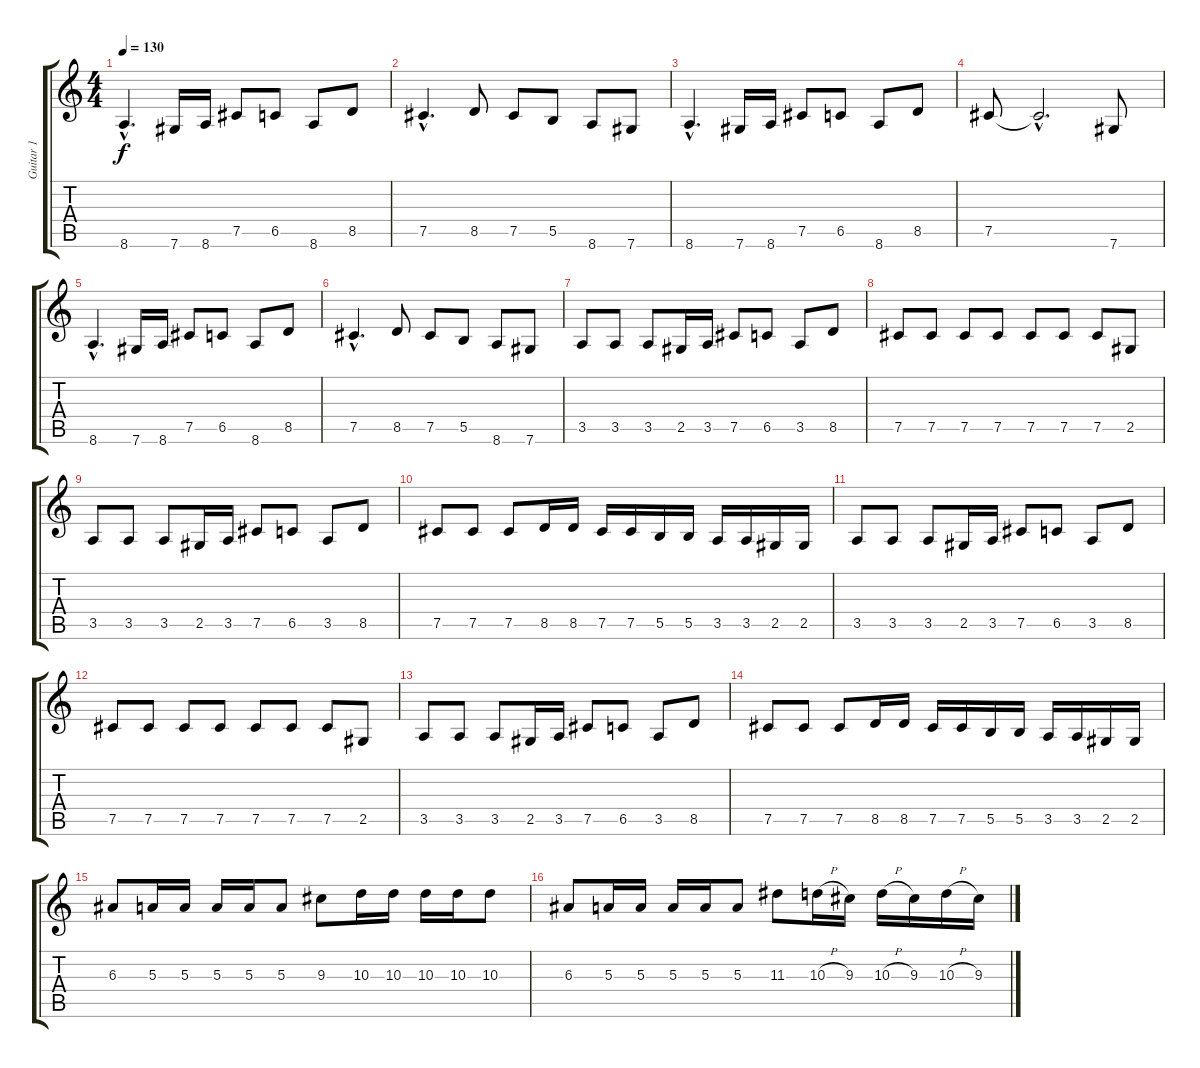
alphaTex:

\track ("Guitar 1" "Guitar 1") {instrument distortionguitar}
\staff {score tabs}
\tuning (Db4 Ab3 E3 B2 Gb2 Db2) {hide}
\ts (4 4)
\tempo 130
\clef g2
\ks c
8.6{hac}.4{d dy f} 7.6.16 8.6.16 7.5.8 6.5.8 8.6.8 8.5.8 |
7.5{hac}.4{d} 8.5.8 7.5.8 5.5.8 8.6.8 7.6.8 |
8.6{hac}.4{d} 7.6.16 8.6.16 7.5.8 6.5.8 8.6.8 8.5.8 |
7.5.8 7.5{hac t}.2{d} 7.6.8 |
8.6{hac}.4{d} 7.6.16 8.6.16 7.5.8 6.5.8 8.6.8 8.5.8 |
7.5{hac}.4{d} 8.5.8 7.5.8 5.5.8 8.6.8 7.6.8 |
3.5.8 3.5.8 3.5.8 2.5.16 3.5.16 7.5.8 6.5.8 3.5.8 8.5.8 |
7.5.8 7.5.8 7.5.8 7.5.8 7.5.8 7.5.8 7.5.8 2.5.8 |
3.5.8 3.5.8 3.5.8 2.5.16 3.5.16 7.5.8 6.5.8 3.5.8 8.5.8 |
7.5.8 7.5.8 7.5.8 8.5.16 8.5.16 7.5.16 7.5.16 5.5.16 5.5.16 3.5.16 3.5.16 2.5.16 2.5.16 |
3.5.8 3.5.8 3.5.8 2.5.16 3.5.16 7.5.8 6.5.8 3.5.8 8.5.8 |
7.5.8 7.5.8 7.5.8 7.5.8 7.5.8 7.5.8 7.5.8 2.5.8 |
3.5.8 3.5.8 3.5.8 2.5.16 3.5.16 7.5.8 6.5.8 3.5.8 8.5.8 |
7.5.8 7.5.8 7.5.8 8.5.16 8.5.16 7.5.16 7.5.16 5.5.16 5.5.16 3.5.16 3.5.16 2.5.16 2.5.16 |
6.3.8 5.3.16 5.3.16 5.3.16 5.3.16 5.3.8 9.3.8 10.3.16 10.3.16 10.3.16 10.3.16 10.3.8 |
6.3.8 5.3.16 5.3.16 5.3.16 5.3.16 5.3.8 11.3.8 10.3{h}.16 9.3.16 10.3{h}.16 9.3.16 10.3{h}.16 9.3.16
